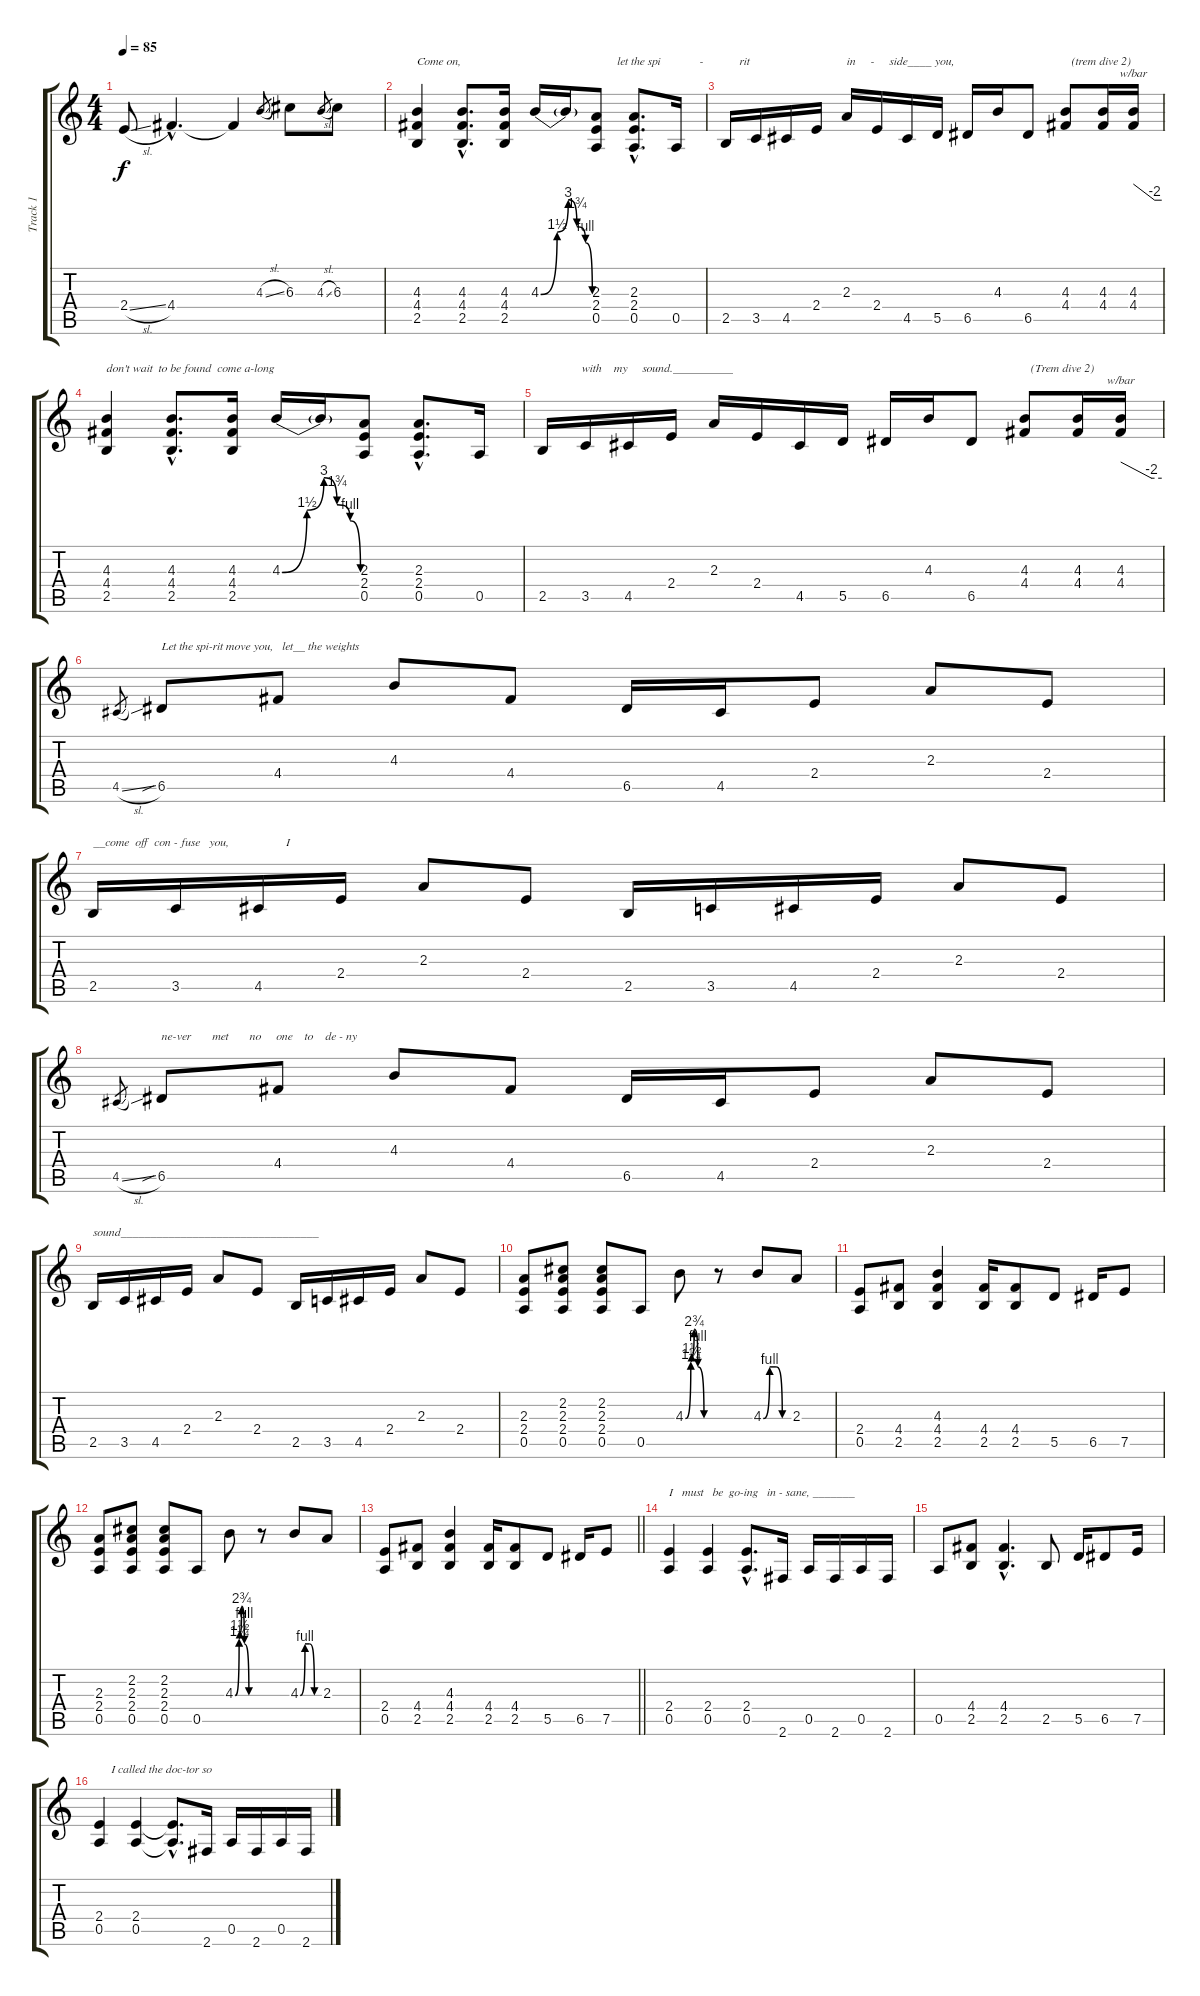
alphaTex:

\track ("Track 1" "Track 1") {instrument distortionguitar}
\staff {score tabs}
\tuning (E4 B3 G3 D3 A2 E2) {hide}
\ts (4 4)
\tempo 85
\clef g2
\ks c
2.4{sl}.8{dy f} 4.4{hac}.4{d} 4.4{t}.4 4.3{sl}.8{gr} 6.3.8 4.3{sl}.8{gr} 6.3.8 |
(4.3 4.4 2.5).4{txt "Come on,                   "} (4.3{hac} 4.4{hac} 2.5{hac}).8{d} (4.3 4.4 2.5).16 4.3{be (custom 0 0 19 6 32 12 42 7 52 4 60 0)}.16 4.3{t}.16 (2.3 2.4 0.5).8{txt "       let the spi             -            rit"} (2.3{hac} 2.4{hac} 0.5{hac}).8{d} 0.5.16 |
2.5.16 3.5.16 4.5.16 2.4.16 2.3.16{txt "in     -     side____ you,        "} 2.4.16 4.5.16 5.5.16 6.5.16 4.3.16 6.5.8 (4.3 4.4).8{txt "  (trem dive 2)"} (4.3 4.4).16 (4.3 4.4).16{tbe (custom default 0 0 45 -8 60 -8)} |
(4.3 4.4 2.5).4{txt "don't wait  to be found  come a-long"} (4.3{hac} 4.4{hac} 2.5{hac}).8{d} (4.3 4.4 2.5).16 4.3{be (custom 0 0 19 6 32 12 42 7 52 4 60 0)}.16 4.3{t}.16 (2.3 2.4 0.5).8 (2.3{hac} 2.4{hac} 0.5{hac}).8{d} 0.5.16 |
2.5.16{txt "             with    my     sound.__________"} 3.5.16 4.5.16 2.4.16 2.3.16 2.4.16 4.5.16 5.5.16 6.5.16 4.3.16 6.5.8 (4.3 4.4).8{txt "  (Trem dive 2)"} (4.3 4.4).16 (4.3 4.4).16{tbe (custom default 0 0 45 -8 60 -8)} |
4.5{sl}.8{gr} 6.5{sib}.8{txt "Let the spi-rit move you,   let__ the weights"} 4.4.8 4.3.8 4.4.8 6.5.16 4.5.16 2.4.8 2.3.8 2.4.8 |
2.5.16{txt "__come  off  con - fuse   you,                   I"} 3.5.16 4.5.16 2.4.16 2.3.8 2.4.8 2.5.16 3.5.16 4.5.16 2.4.16 2.3.8 2.4.8 |
4.5{sl}.8{gr} 6.5{sib}.8{txt "ne-ver       met       no     one    to    de - ny"} 4.4.8 4.3.8 4.4.8 6.5.16 4.5.16 2.4.8 2.3.8 2.4.8 |
2.5.16{txt "sound_________________________________"} 3.5.16 4.5.16 2.4.16 2.3.8 2.4.8 2.5.16 3.5.16 4.5.16 2.4.16 2.3.8 2.4.8 |
(2.3 2.4 0.5).8 (2.2 2.3 2.4 0.5).8 (2.2 2.3 2.4 0.5).8 0.5.8 4.3{be (custom 0 0 13 5 15 6 21 11 30 4 45 0 60 0)}.8 r.8 4.3{be (custom 0 0 15 4 30 4 45 0 60 0)}.8 2.3.8 |
(2.4 0.5).8 (4.4 2.5).8 (4.3 4.4 2.5).4 (4.4 2.5).16 (4.4 2.5).8 5.5.8 6.5.16 7.5.8 |
(2.3 2.4 0.5).8 (2.2 2.3 2.4 0.5).8 (2.2 2.3 2.4 0.5).8 0.5.8 4.3{be (custom 0 0 13 5 15 6 21 11 30 4 45 0 60 0)}.8 r.8 4.3{be (custom 0 0 15 4 30 4 45 0 60 0)}.8 2.3.8 |
\barLineRight lightlight
(2.4 0.5).8 (4.4 2.5).8 (4.3 4.4 2.5).4 (4.4 2.5).16 (4.4 2.5).8 5.5.8 6.5.16 7.5.8 |
(2.4 0.5).4{txt "I   must   be  go-ing   in - sane, _______"} (2.4 0.5).4 (2.4{hac} 0.5{hac}).8{d} 2.6.16 0.5.16 2.6.16 0.5.16 2.6.16 |
0.5.8 (4.4 2.5).8 (4.4{hac} 2.5{hac}).4{d} 2.5.8 5.5.16 6.5.8 7.5.16 |
(2.4 0.5).4{txt "    I called the doc-tor so"} (2.4 0.5).4 (2.4{hac t} 0.5{hac t}).8{d} 2.6.16 0.5.16 2.6.16 0.5.16 2.6.16
